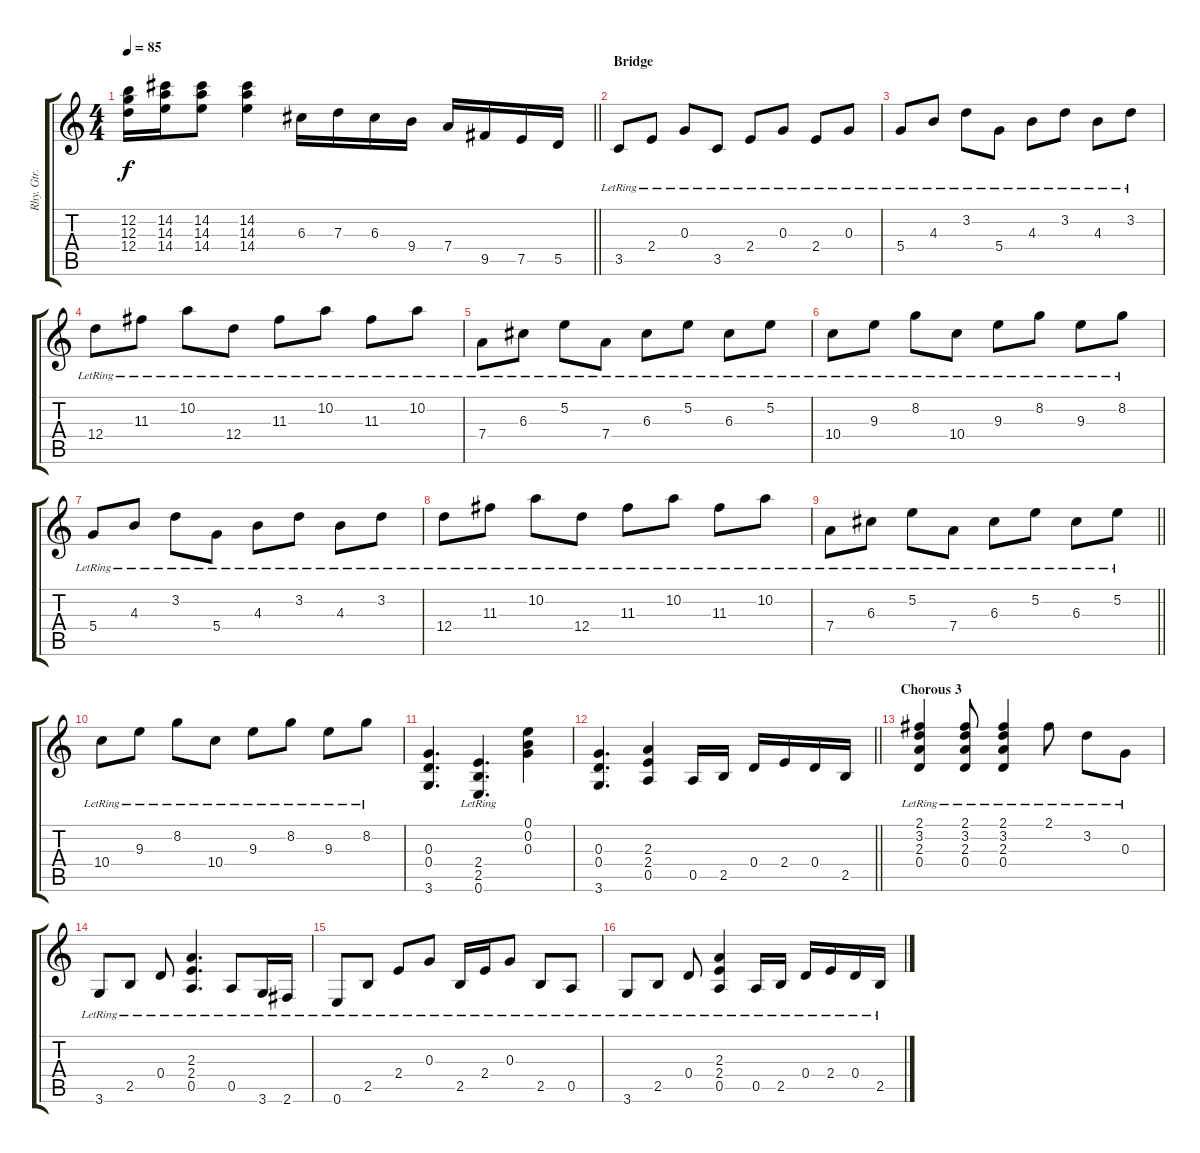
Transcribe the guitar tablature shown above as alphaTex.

\track ("Rhy. Gtr. 1" "Rhy. Gtr. ") {instrument overdrivenguitar}
\staff {score tabs}
\tuning (E4 B3 G3 D3 A2 E2) {hide}
\ts (4 4)
\tempo 85
\clef g2
\barLineRight lightlight
\ks c
(12.2 12.3 12.4).16{dy f} (14.2 14.3 14.4).16 (14.2 14.3 14.4).8 (14.2 14.3 14.4).4 6.3.16 7.3.16 6.3.16 9.4.16 7.4.16 9.5.16 7.5.16 5.5.16 |
\section ("" "Bridge")
3.5{lr}.8 2.4{lr}.8 0.3{lr}.8 3.5{lr}.8 2.4{lr}.8 0.3{lr}.8 2.4{lr}.8 0.3{lr}.8 |
5.4{lr}.8 4.3{lr}.8 3.2{lr}.8 5.4{lr}.8 4.3{lr}.8 3.2{lr}.8 4.3{lr}.8 3.2{lr}.8 |
12.4{lr}.8 11.3{lr}.8 10.2{lr}.8 12.4{lr}.8 11.3{lr}.8 10.2{lr}.8 11.3{lr}.8 10.2{lr}.8 |
7.4{lr}.8 6.3{lr}.8 5.2{lr}.8 7.4{lr}.8 6.3{lr}.8 5.2{lr}.8 6.3{lr}.8 5.2{lr}.8 |
10.4{lr}.8 9.3{lr}.8 8.2{lr}.8 10.4{lr}.8 9.3{lr}.8 8.2{lr}.8 9.3{lr}.8 8.2{lr}.8 |
5.4{lr}.8 4.3{lr}.8 3.2{lr}.8 5.4{lr}.8 4.3{lr}.8 3.2{lr}.8 4.3{lr}.8 3.2{lr}.8 |
12.4{lr}.8 11.3{lr}.8 10.2{lr}.8 12.4{lr}.8 11.3{lr}.8 10.2{lr}.8 11.3{lr}.8 10.2{lr}.8 |
\barLineRight lightlight
7.4{lr}.8 6.3{lr}.8 5.2{lr}.8 7.4{lr}.8 6.3{lr}.8 5.2{lr}.8 6.3{lr}.8 5.2{lr}.8 |
\section ("" "")
10.4{lr}.8 9.3{lr}.8 8.2{lr}.8 10.4{lr}.8 9.3{lr}.8 8.2{lr}.8 9.3{lr}.8 8.2{lr}.8 |
(0.3 0.4 3.6).4{d} (2.4{lr} 2.5{lr} 0.6{lr}).4{d} (0.1 0.2 0.3).4 |
\barLineRight lightlight
(0.3 0.4 3.6).4{d} (2.3 2.4 0.5).4 0.5.16 2.5.16 0.4.16 2.4.16 0.4.16 2.5.16 |
\section ("" "Chorous 3")
(2.1{lr} 3.2{lr} 2.3{lr} 0.4{lr}).4 (2.1{lr} 3.2{lr} 2.3{lr} 0.4{lr}).8 (2.1{lr} 3.2{lr} 2.3{lr} 0.4{lr}).4 2.1{lr}.8 3.2{lr}.8 0.3{lr}.8 |
3.6{lr}.8 2.5{lr}.8 0.4{lr}.8 (2.3{lr} 2.4{lr} 0.5{lr}).4{d} 0.5{lr}.8 3.6{lr}.16 2.6{lr}.16 |
0.6{lr}.8 2.5{lr}.8 2.4{lr}.8 0.3{lr}.8 2.5{lr}.16 2.4{lr}.16 0.3{lr}.8 2.5{lr}.8 0.5{lr}.8 |
3.6{lr}.8 2.5{lr}.8 0.4{lr}.8 (2.3{lr} 2.4{lr} 0.5{lr}).4 0.5{lr}.16 2.5{lr}.16 0.4{lr}.16 2.4{lr}.16 0.4{lr}.16 2.5{lr}.16
